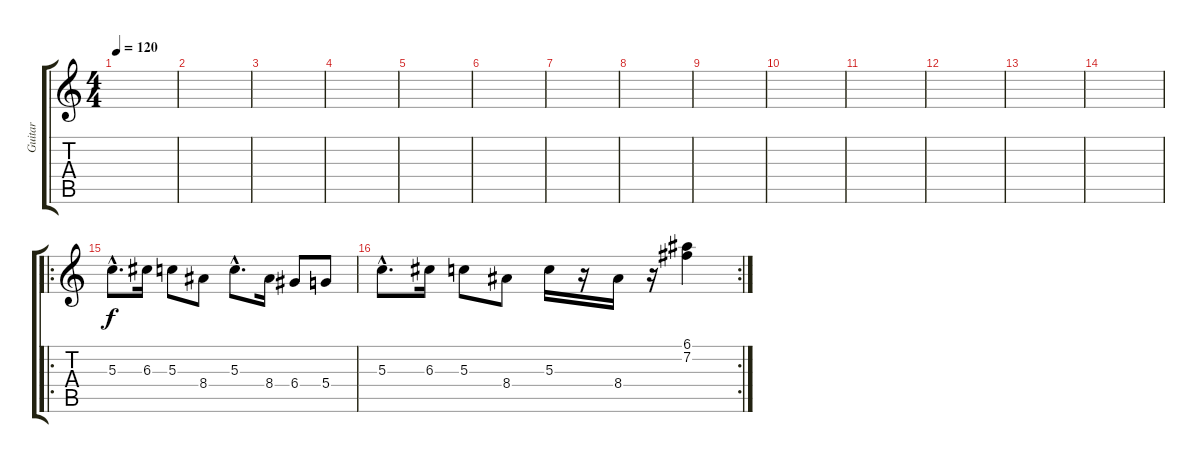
\track ("Guitar" "Guitar") {instrument distortionguitar}
\staff {score tabs}
\tuning (E4 B3 G3 D3 A2 E2) {hide}
\ts (4 4)
\tempo 120
\clef g2
\ks c
|
|
|
|
|
|
|
|
|
|
|
|
|
|
\ro
5.3{hac}.8{d} 6.3.16 5.3.8 8.4.8 5.3{hac}.8{d} 8.4.16 6.4.8 5.4.8 |
\rc 2
5.3{hac}.8{d} 6.3.16 5.3.8 8.4.8 5.3.16 r.16 8.4.16 r.16 (6.1 7.2).4
